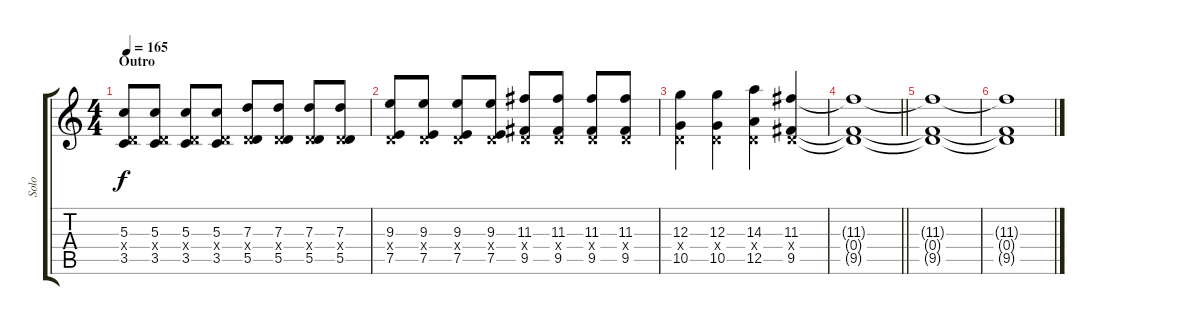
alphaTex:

\track ("Solo" "Solo") {instrument distortionguitar}
\staff {score tabs}
\tuning (E4 B3 G3 D3 A2 E2) {hide}
\ts (4 4)
\section ("" "Outro")
\tempo 165
\clef g2
\ks c
(5.3 0.4{x} 3.5).8{dy f instrument overdrivenguitar} (5.3 0.4{x} 3.5).8 (5.3 0.4{x} 3.5).8 (5.3 0.4{x} 3.5).8 (7.3 0.4{x} 5.5).8 (7.3 0.4{x} 5.5).8 (7.3 0.4{x} 5.5).8 (7.3 0.4{x} 5.5).8 |
(9.3 0.4{x} 7.5).8 (9.3 0.4{x} 7.5).8 (9.3 0.4{x} 7.5).8 (9.3 0.4{x} 7.5).8 (11.3 0.4{x} 9.5).8 (11.3 0.4{x} 9.5).8 (11.3 0.4{x} 9.5).8 (11.3 0.4{x} 9.5).8 |
(12.3 0.4{x} 10.5).4 (12.3 0.4{x} 10.5).4 (14.3 0.4{x} 12.5).4 (11.3 0.4{x} 9.5).4 |
\barLineRight lightlight
(11.3{t} 0.4{t} 9.5{t}).1{volume 0} |
(11.3{t} 0.4{t} 9.5{t}).1 |
(11.3{t} 0.4{t} 9.5{t}).1
